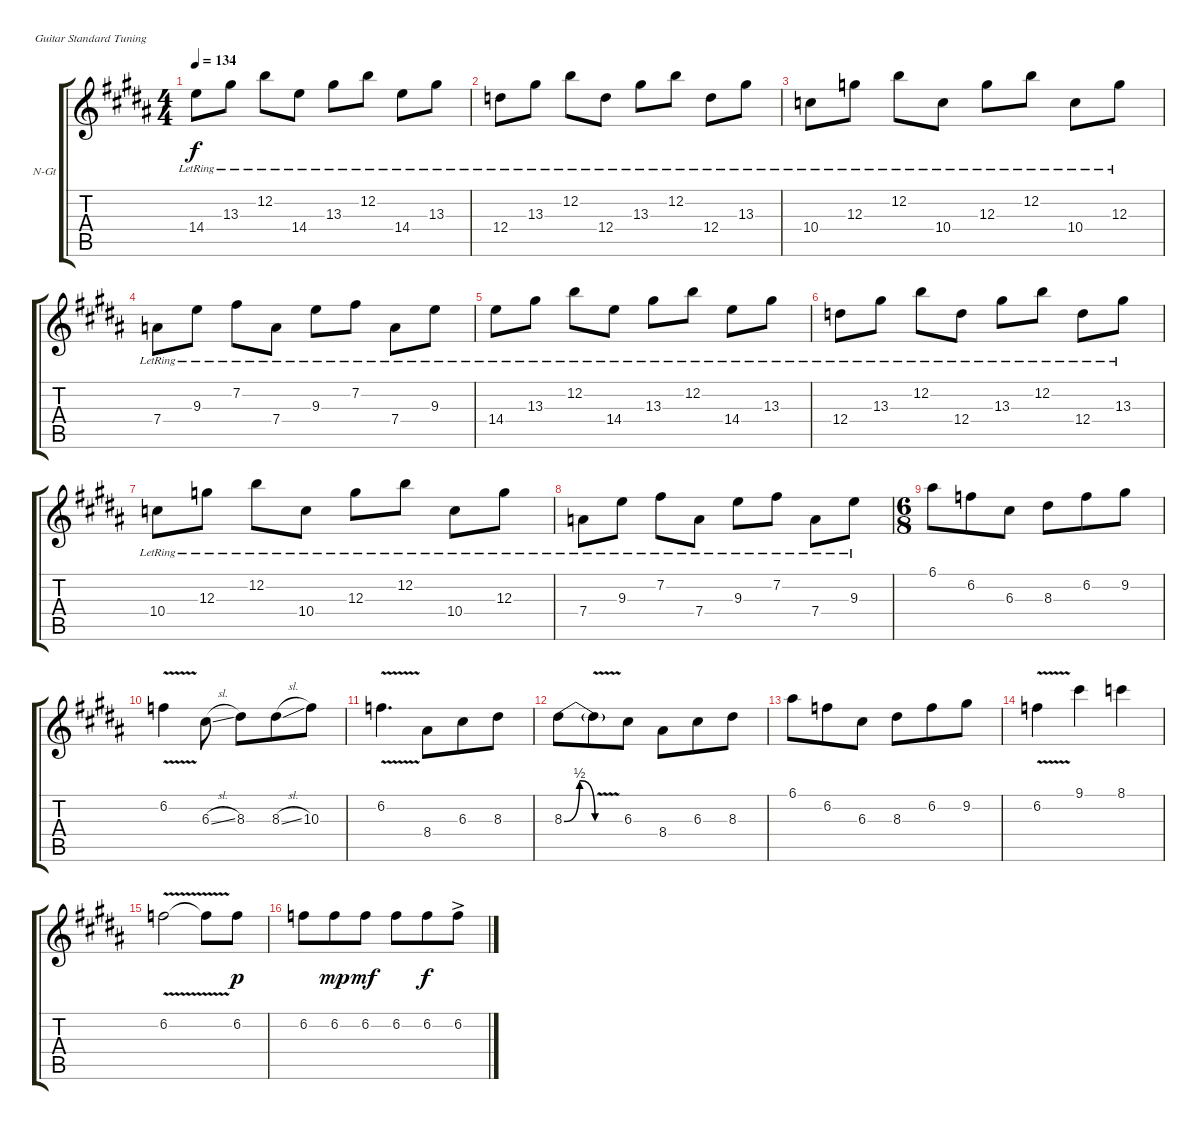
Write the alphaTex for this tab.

\defaultSystemsLayout 4
\bracketExtendMode groupsimilarinstruments
\firstSystemTrackNameOrientation horizontal
\otherSystemsTrackNameOrientation horizontal
\track ("Cédric" "N-Gt") {instrument acousticguitarnylon}
\staff {score tabs}
\tuning (E4 B3 G3 D3 A2 E2)
\ts (4 4)
\tempo 134
\clef g2
\ks b
14.4{lr}.8{dy f} 13.3{lr}.8 12.2{lr}.8 14.4{lr}.8 13.3{lr}.8 12.2{lr}.8 14.4{lr}.8 13.3{lr}.8 |
12.4{lr}.8 13.3{lr}.8 12.2{lr}.8 12.4{lr}.8 13.3{lr}.8 12.2{lr}.8 12.4{lr}.8 13.3{lr}.8 |
10.4{lr}.8 12.3{lr}.8 12.2{lr}.8 10.4{lr}.8 12.3{lr}.8 12.2{lr}.8 10.4{lr}.8 12.3{lr}.8 |
7.4{lr}.8 9.3{lr}.8 7.2{lr}.8 7.4{lr}.8 9.3{lr}.8 7.2{lr}.8 7.4{lr}.8 9.3{lr}.8 |
14.4{lr}.8 13.3{lr}.8 12.2{lr}.8 14.4{lr}.8 13.3{lr}.8 12.2{lr}.8 14.4{lr}.8 13.3{lr}.8 |
12.4{lr}.8 13.3{lr}.8 12.2{lr}.8 12.4{lr}.8 13.3{lr}.8 12.2{lr}.8 12.4{lr}.8 13.3{lr}.8 |
10.4{lr}.8 12.3{lr}.8 12.2{lr}.8 10.4{lr}.8 12.3{lr}.8 12.2{lr}.8 10.4{lr}.8 12.3{lr}.8 |
7.4{lr}.8 9.3{lr}.8 7.2{lr}.8 7.4{lr}.8 9.3{lr}.8 7.2{lr}.8 7.4{lr}.8 9.3{lr}.8 |
\ts (6 8)
6.1.8 6.2.8 6.3.8{beam split} 8.3.8{beam merge} 6.2.8 9.2.8 |
6.2{v}.4 6.3{sl}.8 8.3.8 8.3{sl}.8 10.3.8 |
6.2{v}.4{d} 8.4.8 6.3.8 8.3.8 |
8.3{be (bendrelease 0 0 30 2 30 2 60 0)}.8 8.3{v t}.8 6.3.8 8.4.8 6.3.8 8.3.8 |
6.1.8 6.2.8 6.3.8{beam split} 8.3.8{beam merge} 6.2.8 9.2.8 |
6.2{v}.4 9.1.4 8.1.4 |
6.2{v}.2 6.2{v t}.8 6.2.8{dy p} |
6.2.8 6.2.8{dy mp} 6.2.8{dy mf beam split} 6.2.8{beam merge} 6.2.8{dy f} 6.2{ac}.8
